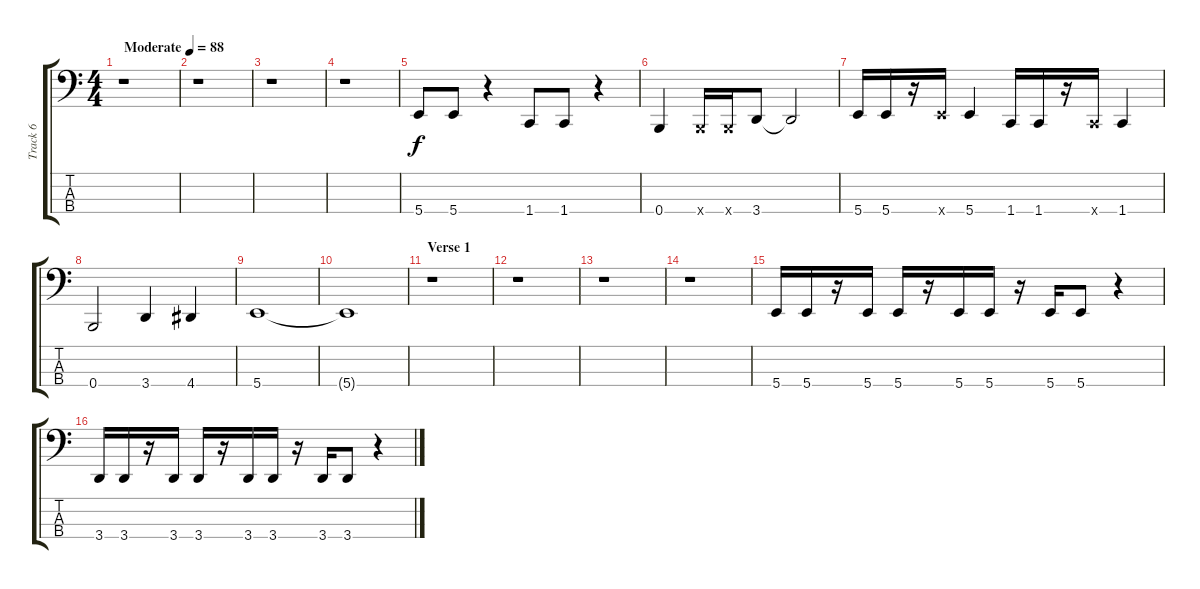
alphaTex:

\track ("Track 6" "Track 6") {instrument electricbassfinger}
\staff {score tabs}
\tuning (E2 B1 Gb1 B0) {hide}
\ts (4 4)
\tempo (88 "Moderate")
\clef f4
\ks c
r.1{dy f instrument electricbassfinger} |
r.1 |
r.1 |
r.1 |
5.4.8 5.4.8 r.4 1.4.8 1.4.8 r.4 |
0.4.4 0.4{x}.16 0.4{x}.16 3.4.8 3.4{t}.2 |
5.4.16 5.4.16 r.16 5.4{x}.16 5.4.4 1.4.16 1.4.16 r.16 1.4{x}.16 1.4.4 |
0.4.2 3.4.4 4.4.4 |
5.4.1 |
5.4{t}.1 |
\section ("" "Verse 1")
r.1 |
r.1 |
r.1 |
r.1 |
5.4.16 5.4.16 r.16 5.4.16 5.4.16 r.16 5.4.16 5.4.16 r.16 5.4.16 5.4.8 r.4 |
3.4.16 3.4.16 r.16 3.4.16 3.4.16 r.16 3.4.16 3.4.16 r.16 3.4.16 3.4.8 r.4
